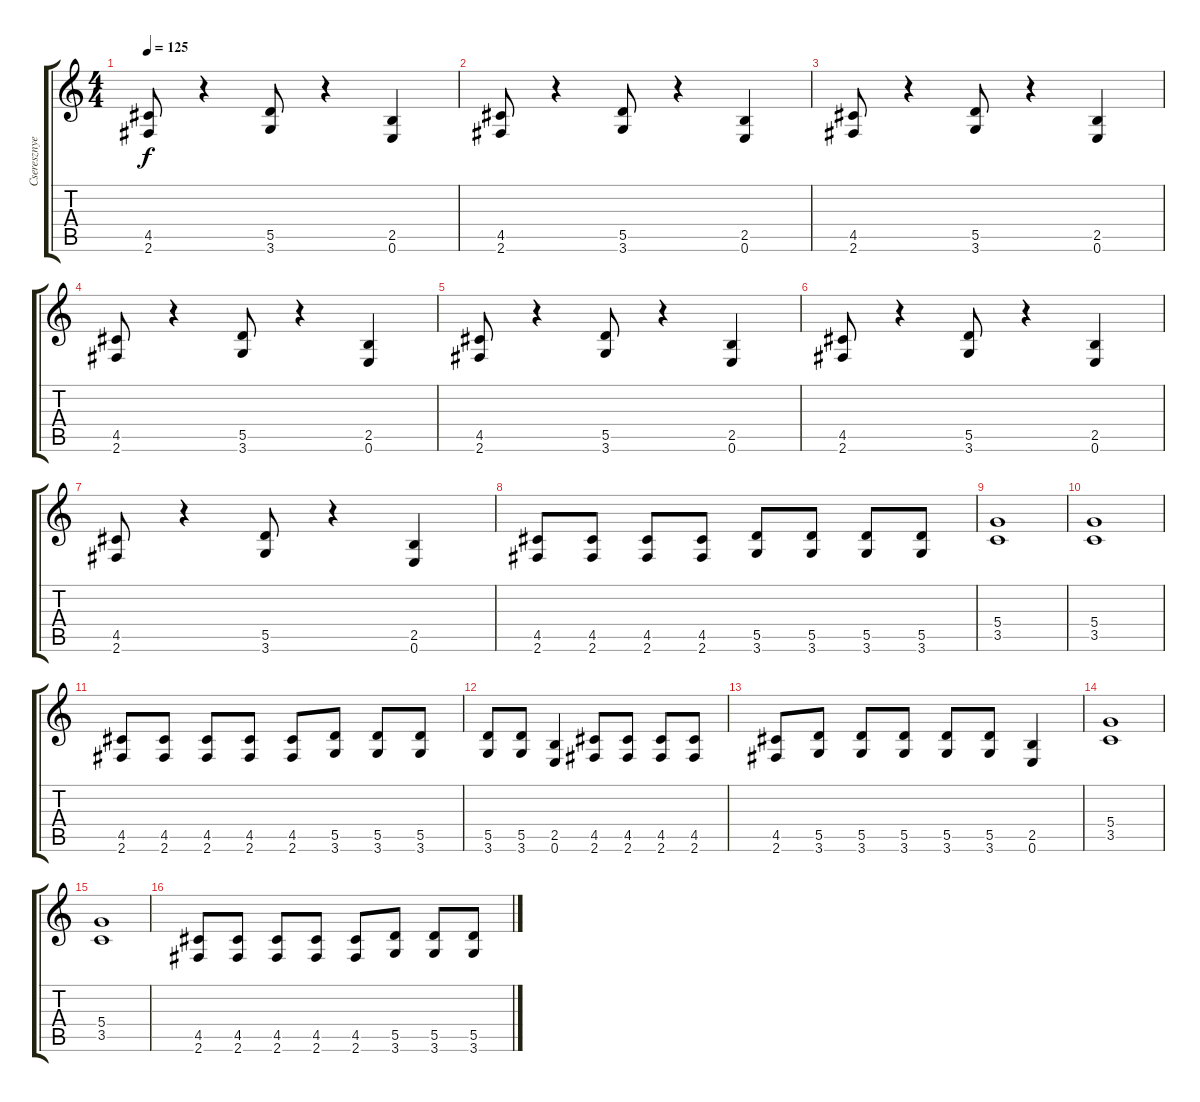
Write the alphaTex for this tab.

\track ("Cseresznye" "Cseresznye") {instrument distortionguitar}
\staff {score tabs}
\tuning (E4 B3 G3 D3 A2 E2) {hide}
\ts (4 4)
\tempo 125
\clef g2
\ks c
(4.5 2.6).8{dy f} r.4 (5.5 3.6).8 r.4 (2.5 0.6).4 |
(4.5 2.6).8 r.4 (5.5 3.6).8 r.4 (2.5 0.6).4 |
(4.5 2.6).8 r.4 (5.5 3.6).8 r.4 (2.5 0.6).4 |
(4.5 2.6).8 r.4 (5.5 3.6).8 r.4 (2.5 0.6).4 |
(4.5 2.6).8 r.4 (5.5 3.6).8 r.4 (2.5 0.6).4 |
(4.5 2.6).8 r.4 (5.5 3.6).8 r.4 (2.5 0.6).4 |
(4.5 2.6).8 r.4 (5.5 3.6).8 r.4 (2.5 0.6).4 |
(4.5 2.6).8 (4.5 2.6).8 (4.5 2.6).8 (4.5 2.6).8 (5.5 3.6).8 (5.5 3.6).8 (5.5 3.6).8 (5.5 3.6).8 |
(5.4 3.5).1 |
(5.4 3.5).1 |
(4.5 2.6).8 (4.5 2.6).8 (4.5 2.6).8 (4.5 2.6).8 (4.5 2.6).8 (5.5 3.6).8 (5.5 3.6).8 (5.5 3.6).8 |
(5.5 3.6).8 (5.5 3.6).8 (2.5 0.6).4 (4.5 2.6).8 (4.5 2.6).8 (4.5 2.6).8 (4.5 2.6).8 |
(4.5 2.6).8 (5.5 3.6).8 (5.5 3.6).8 (5.5 3.6).8 (5.5 3.6).8 (5.5 3.6).8 (2.5 0.6).4 |
(5.4 3.5).1 |
(5.4 3.5).1 |
(4.5 2.6).8 (4.5 2.6).8 (4.5 2.6).8 (4.5 2.6).8 (4.5 2.6).8 (5.5 3.6).8 (5.5 3.6).8 (5.5 3.6).8
